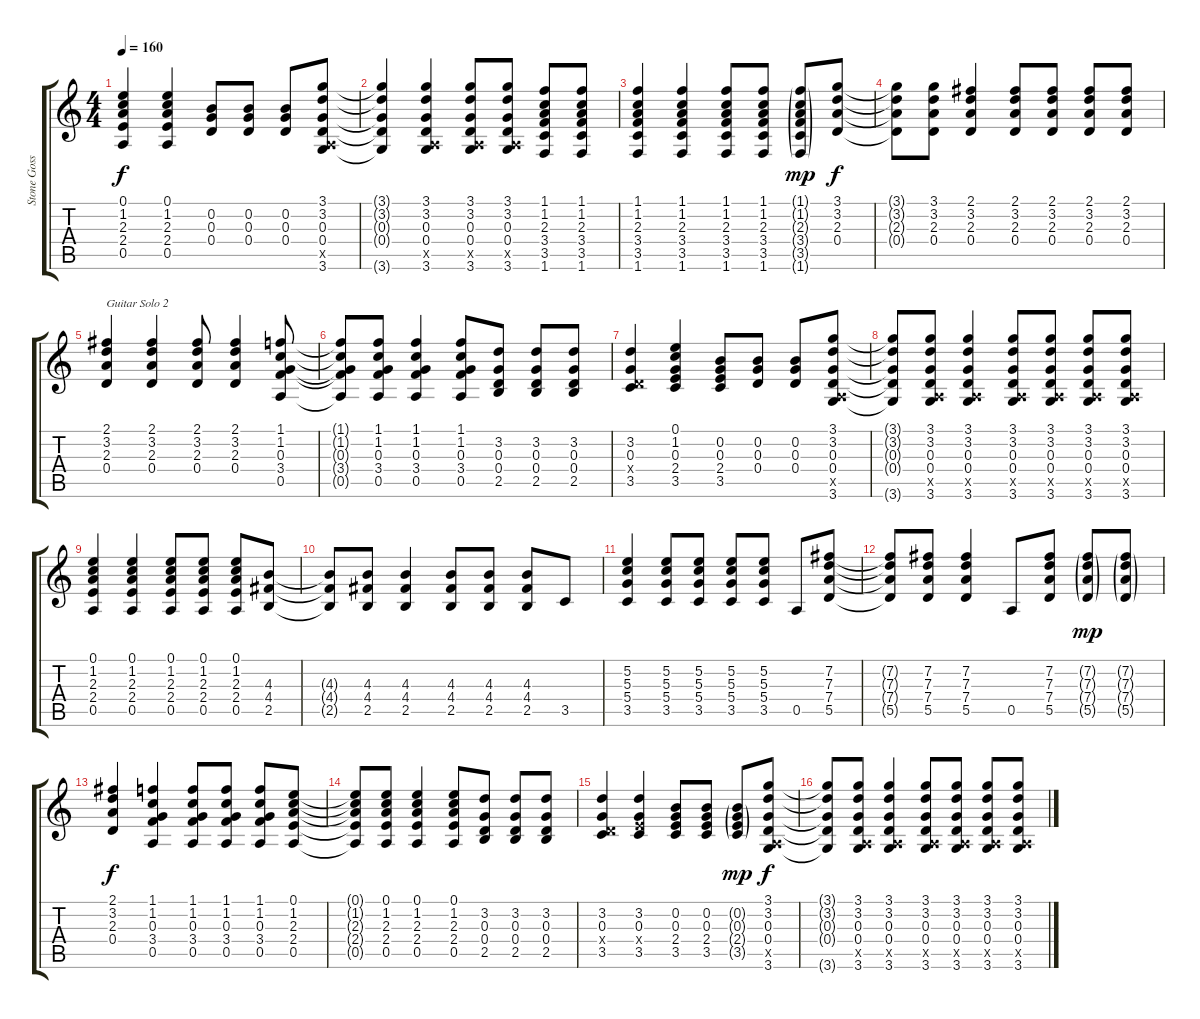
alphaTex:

\track ("Stone Gossard" "Stone Goss") {instrument distortionguitar}
\staff {score tabs}
\tuning (E4 B3 G3 D3 A2 E2) {hide}
\ts (4 4)
\tempo 160
\clef g2
\ks c
(0.1 1.2 2.3 2.4 0.5).4{dy f} (0.1 1.2 2.3 2.4 0.5).4 (0.2 0.3 0.4).8 (0.2 0.3 0.4).8 (0.2 0.3 0.4).8 (3.1 3.2 0.3 0.4 0.5{x} 3.6).8 |
(3.1{t} 3.2{t} 0.3{t} 0.4{t} 3.6{t}).4 (3.1 3.2 0.3 0.4 0.5{x} 3.6).4 (3.1 3.2 0.3 0.4 0.5{x} 3.6).8 (3.1 3.2 0.3 0.4 0.5{x} 3.6).8 (1.1 1.2 2.3 3.4 3.5 1.6).8 (1.1 1.2 2.3 3.4 3.5 1.6).8 |
(1.1 1.2 2.3 3.4 3.5 1.6).4 (1.1 1.2 2.3 3.4 3.5 1.6).4 (1.1 1.2 2.3 3.4 3.5 1.6).8 (1.1 1.2 2.3 3.4 3.5 1.6).8 (1.1{g} 1.2{g} 2.3{g} 3.4{g} 3.5{g} 1.6{g}).8{dy mp} (3.1 3.2 2.3 0.4).8{dy f} |
(3.1{t} 3.2{t} 2.3{t} 0.4{t}).8 (3.1 3.2 2.3 0.4).8 (2.1 3.2 2.3 0.4).4 (2.1 3.2 2.3 0.4).8 (2.1 3.2 2.3 0.4).8 (2.1 3.2 2.3 0.4).8 (2.1 3.2 2.3 0.4).8 |
(2.1 3.2 2.3 0.4).4{txt "Guitar Solo 2"} (2.1 3.2 2.3 0.4).4 (2.1 3.2 2.3 0.4).8 (2.1 3.2 2.3 0.4).4 (1.1 1.2 0.3 3.4 0.5).8 |
(1.1{t} 1.2{t} 0.3{t} 3.4{t} 0.5{t}).8 (1.1 1.2 0.3 3.4 0.5).8 (1.1 1.2 0.3 3.4 0.5).4 (1.1 1.2 0.3 3.4 0.5).8 (3.2 0.3 0.4 2.5).8 (3.2 0.3 0.4 2.5).8 (3.2 0.3 0.4 2.5).8 |
(3.2 0.3 0.4{x} 3.5).4 (0.1 1.2 0.3 2.4 3.5).4 (0.2 0.3 2.4 3.5).8 (0.2 0.3 0.4).8 (0.2 0.3 0.4).8 (3.1 3.2 0.3 0.4 0.5{x} 3.6).8 |
(3.1{t} 3.2{t} 0.3{t} 0.4{t} 3.6{t}).8 (3.1 3.2 0.3 0.4 0.5{x} 3.6).8 (3.1 3.2 0.3 0.4 0.5{x} 3.6).4 (3.1 3.2 0.3 0.4 0.5{x} 3.6).8 (3.1 3.2 0.3 0.4 0.5{x} 3.6).8 (3.1 3.2 0.3 0.4 0.5{x} 3.6).8 (3.1 3.2 0.3 0.4 0.5{x} 3.6).8 |
(0.1 1.2 2.3 2.4 0.5).4 (0.1 1.2 2.3 2.4 0.5).4 (0.1 1.2 2.3 2.4 0.5).8 (0.1 1.2 2.3 2.4 0.5).8 (0.1 1.2 2.3 2.4 0.5).8 (4.3 4.4 2.5).8 |
(4.3{t} 4.4{t} 2.5{t}).8 (4.3 4.4 2.5).8 (4.3 4.4 2.5).4 (4.3 4.4 2.5).8 (4.3 4.4 2.5).8 (4.3 4.4 2.5).8 3.5.8 |
(5.2 5.3 5.4 3.5).4 (5.2 5.3 5.4 3.5).8 (5.2 5.3 5.4 3.5).8 (5.2 5.3 5.4 3.5).8 (5.2 5.3 5.4 3.5).8 0.5.8 (7.2 7.3 7.4 5.5).8 |
(7.2{t} 7.3{t} 7.4{t} 5.5{t}).8 (7.2 7.3 7.4 5.5).8 (7.2 7.3 7.4 5.5).4 0.5.8 (7.2 7.3 7.4 5.5).8 (7.2{g} 7.3{g} 7.4{g} 5.5{g}).8{dy mp} (7.2{g} 7.3{g} 7.4{g} 5.5{g}).8 |
(2.1 3.2 2.3 0.4).4{dy f} (1.1 1.2 0.3 3.4 0.5).4 (1.1 1.2 0.3 3.4 0.5).8 (1.1 1.2 0.3 3.4 0.5).8 (1.1 1.2 0.3 3.4 0.5).8 (0.1 1.2 2.3 2.4 0.5).8 |
(0.1{t} 1.2{t} 2.3{t} 2.4{t} 0.5{t}).8 (0.1 1.2 2.3 2.4 0.5).8 (0.1 1.2 2.3 2.4 0.5).4 (0.1 1.2 2.3 2.4 0.5).8 (3.2 0.3 0.4 2.5).8 (3.2 0.3 0.4 2.5).8 (3.2 0.3 0.4 2.5).8 |
(3.2 0.3 0.4{x} 3.5).4 (3.2 0.3 2.4{x} 3.5).4 (0.2 0.3 2.4 3.5).8 (0.2 0.3 2.4 3.5).8 (0.2{g} 0.3{g} 2.4{g} 3.5{g}).8{dy mp} (3.1 3.2 0.3 0.4 0.5{x} 3.6).8{dy f} |
(3.1{t} 3.2{t} 0.3{t} 0.4{t} 3.6{t}).8 (3.1 3.2 0.3 0.4 0.5{x} 3.6).8 (3.1 3.2 0.3 0.4 0.5{x} 3.6).4 (3.1 3.2 0.3 0.4 0.5{x} 3.6).8 (3.1 3.2 0.3 0.4 0.5{x} 3.6).8 (3.1 3.2 0.3 0.4 0.5{x} 3.6).8 (3.1 3.2 0.3 0.4 0.5{x} 3.6).8
